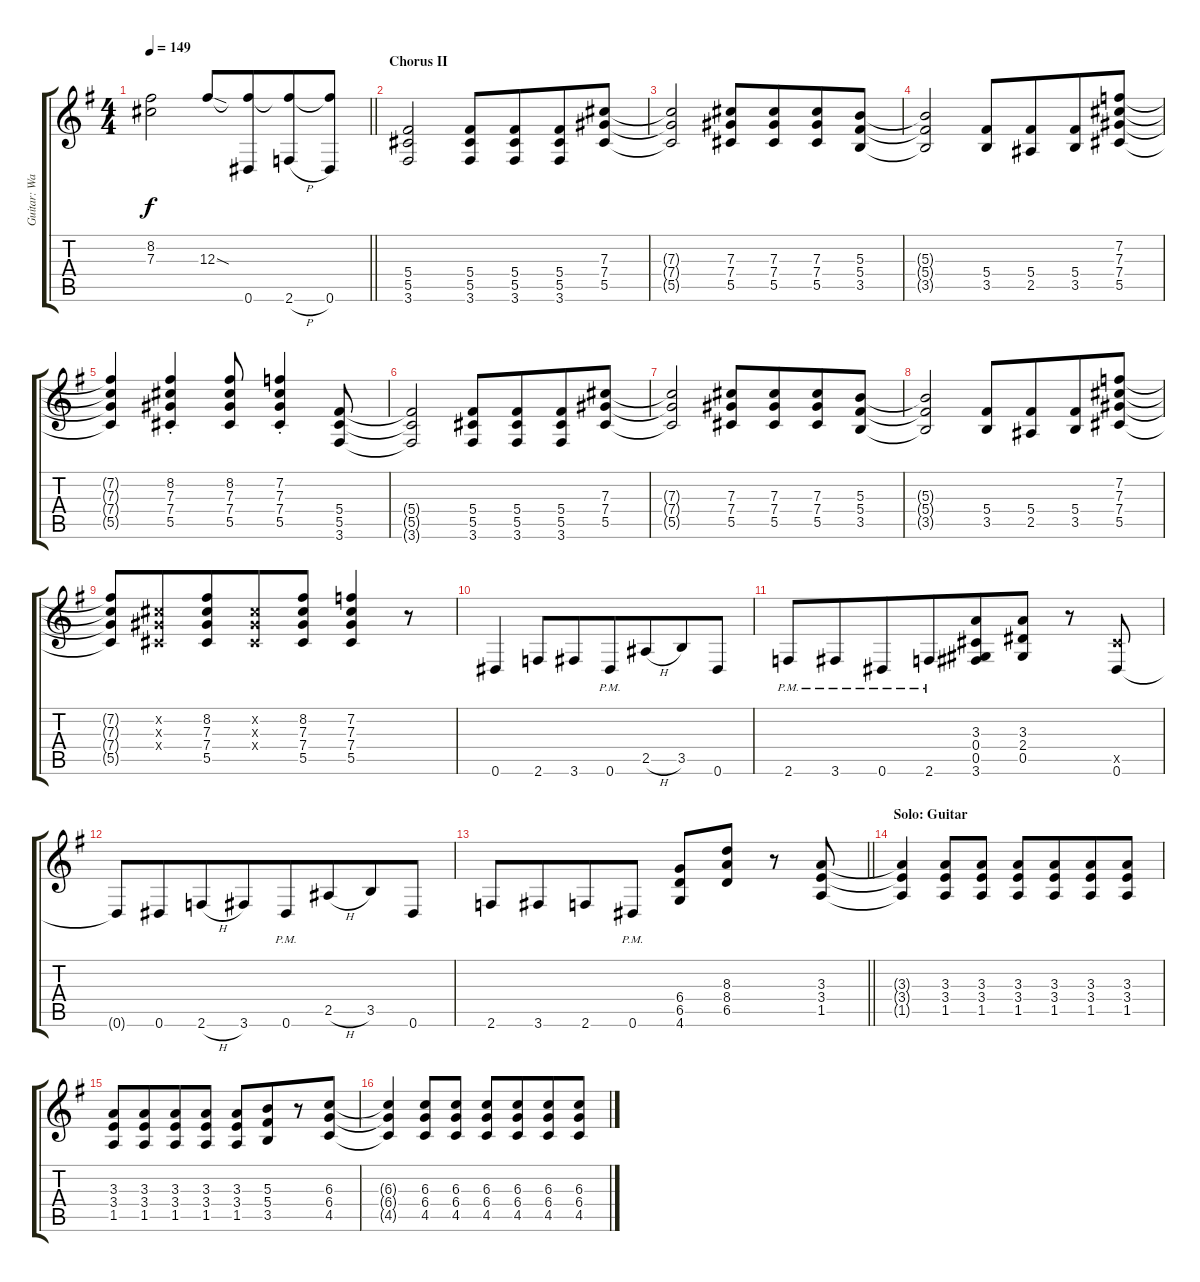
\track ("Guitar: Warren" "Guitar: Wa") {instrument distortionguitar}
\staff {score tabs}
\tuning (Eb4 Bb3 Gb3 Db3 Ab2 Eb2) {hide}
\ts (4 4)
\tempo 149
\clef g2
\barLineRight lightlight
\ks g
(8.2{t} 7.3{t}).2{dy f} 12.3{sod}.8 (12.3{t} 0.6).8{beam merge} (12.3{t} 2.6{h}).8 (12.3{t} 0.6).8 |
\section ("" "Chorus II")
(5.4 5.5 3.6).2 (5.4 5.5 3.6).8 (5.4 5.5 3.6).8{beam merge} (5.4 5.5 3.6).8 (7.3 7.4 5.5).8 |
(7.3{t} 7.4{t} 5.5{t}).2 (7.3 7.4 5.5).8 (7.3 7.4 5.5).8{beam merge} (7.3 7.4 5.5).8 (5.3 5.4 3.5).8 |
(5.3{t} 5.4{t} 3.5{t}).2 (5.4 3.5).8 (5.4 2.5).8{beam merge} (5.4 3.5).8 (7.2 7.3 7.4 5.5).8 |
(7.2{t} 7.3{t} 7.4{t} 5.5{t}).4 (8.2{st} 7.3{st} 7.4{st} 5.5{st}).4 (8.2 7.3 7.4 5.5).8 (7.2{st} 7.3{st} 7.4{st} 5.5{st}).4 (5.4 5.5 3.6).8 |
(5.4{t} 5.5{t} 3.6{t}).2 (5.4 5.5 3.6).8 (5.4 5.5 3.6).8{beam merge} (5.4 5.5 3.6).8 (7.3 7.4 5.5).8 |
(7.3{t} 7.4{t} 5.5{t}).2 (7.3 7.4 5.5).8 (7.3 7.4 5.5).8{beam merge} (7.3 7.4 5.5).8 (5.3 5.4 3.5).8 |
(5.3{t} 5.4{t} 3.5{t}).2 (5.4 3.5).8 (5.4 2.5).8{beam merge} (5.4 3.5).8 (7.2 7.3 7.4 5.5).8 |
(7.2{t} 7.3{t} 7.4{t} 5.5{t}).8 (3.2{x} 2.3{x} 0.4{x}).8{beam merge} (8.2 7.3 7.4 5.5).8 (3.2{x} 2.3{x} 0.4{x}).8{beam merge} (8.2 7.3 7.4 5.5).8 (7.2 7.3 7.4 5.5).4 r.8 |
0.6.4 2.6.8 3.6.8{beam merge} 0.6{pm}.8 2.5{h}.8{beam merge} 3.5.8 0.6.8 |
2.6{pm}.8 3.6{pm}.8{beam merge} 0.6{pm}.8 2.6{pm}.8{beam merge} (3.3 0.4 0.5 3.6).8 (3.3 2.4 0.5).8 r.8 (5.5{x} 0.6).8 |
0.6{t}.8 0.6.8{beam merge} 2.6{h}.8 3.6.8{beam merge} 0.6{pm}.8 2.5{h}.8{beam merge} 3.5.8 0.6.8 |
\barLineRight lightlight
2.6.8 3.6.8{beam merge} 2.6.8 0.6{pm}.8 (6.4 6.5 4.6).8 (8.3 8.4 6.5).8 r.8 (3.3 3.4 1.5).8 |
\section ("" "Solo: Guitar")
(3.3{t} 3.4{t} 1.5{t}).4 (3.3 3.4 1.5).8 (3.3 3.4 1.5).8 (3.3 3.4 1.5).8 (3.3 3.4 1.5).8{beam merge} (3.3 3.4 1.5).8 (3.3 3.4 1.5).8 |
(3.3 3.4 1.5).8 (3.3 3.4 1.5).8{beam merge} (3.3 3.4 1.5).8 (3.3 3.4 1.5).8 (3.3 3.4 1.5).8 (5.3 5.4 3.5).8{beam merge} r.8 (6.3 6.4 4.5).8 |
(6.3{t} 6.4{t} 4.5{t}).4 (6.3 6.4 4.5).8 (6.3 6.4 4.5).8 (6.3 6.4 4.5).8 (6.3 6.4 4.5).8{beam merge} (6.3 6.4 4.5).8 (6.3 6.4 4.5).8
